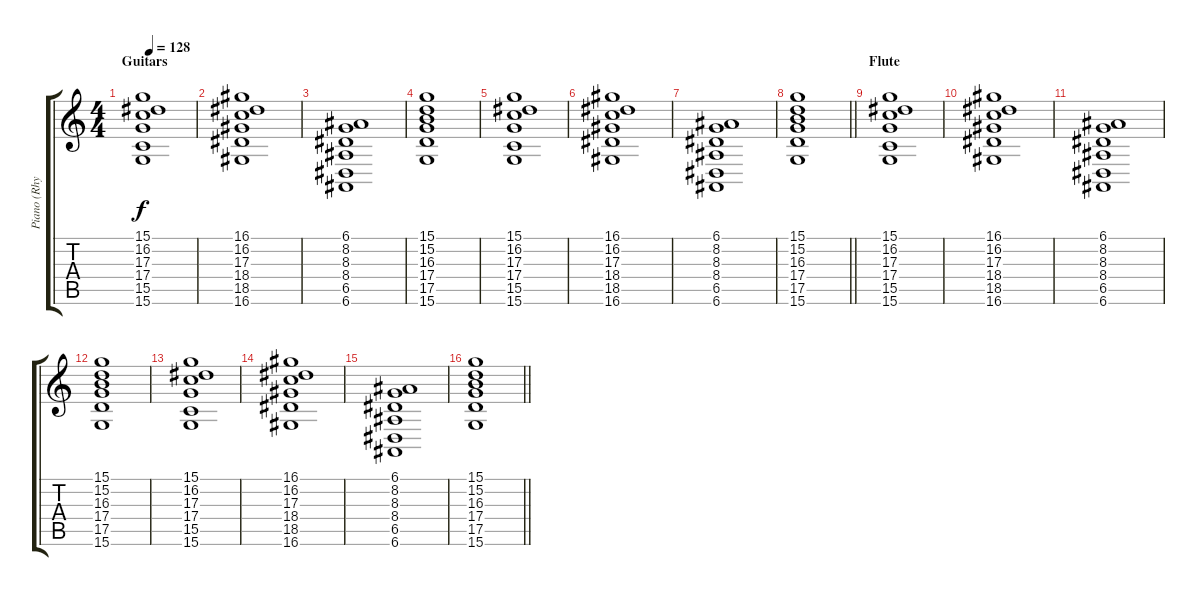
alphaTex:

\track ("Piano (Rhytm)" "Piano (Rhy") {instrument brightacousticpiano}
\staff {score tabs}
\tuning (E4 B3 G3 D3 A2 E2) {hide}
\ts (4 4)
\section ("" "Guitars")
\tempo 128
\clef g2
\ks c
(15.1 16.2 17.3 17.4 15.5 15.6).1{dy f} |
(16.1 16.2 17.3 18.4 18.5 16.6).1 |
(6.1 8.2 8.3 8.4 6.5 6.6).1 |
(15.1 15.2 16.3 17.4 17.5 15.6).1 |
(15.1 16.2 17.3 17.4 15.5 15.6).1 |
(16.1 16.2 17.3 18.4 18.5 16.6).1 |
(6.1 8.2 8.3 8.4 6.5 6.6).1 |
\barLineRight lightlight
(15.1 15.2 16.3 17.4 17.5 15.6).1 |
\section ("" "Flute")
(15.1 16.2 17.3 17.4 15.5 15.6).1 |
(16.1 16.2 17.3 18.4 18.5 16.6).1 |
(6.1 8.2 8.3 8.4 6.5 6.6).1 |
(15.1 15.2 16.3 17.4 17.5 15.6).1 |
(15.1 16.2 17.3 17.4 15.5 15.6).1 |
(16.1 16.2 17.3 18.4 18.5 16.6).1 |
(6.1 8.2 8.3 8.4 6.5 6.6).1 |
\barLineRight lightlight
(15.1 15.2 16.3 17.4 17.5 15.6).1
